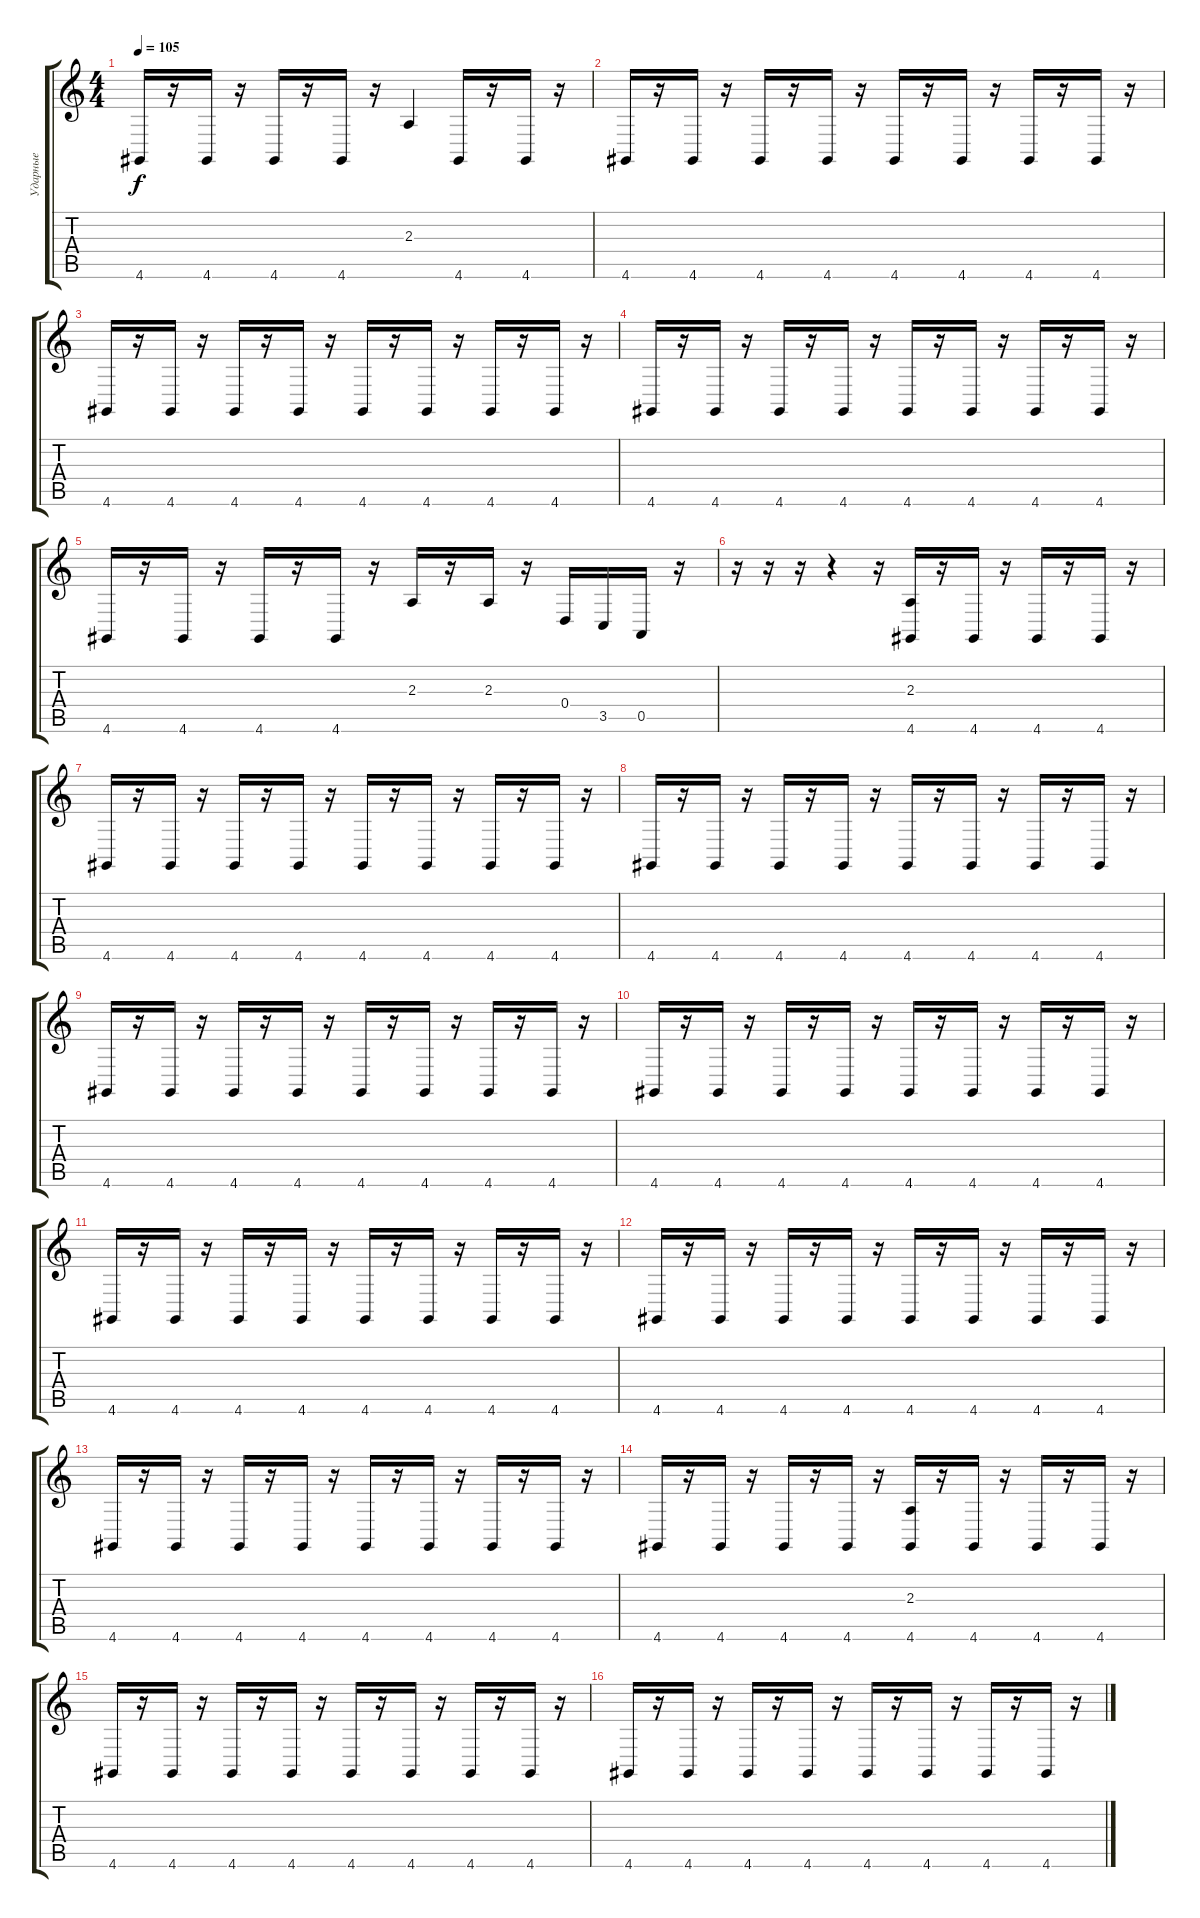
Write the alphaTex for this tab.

\track ("Ударные" "Ударные") {instrument synthdrum}
\staff {score tabs}
\tuning (E4 B3 G3 D3 A2 E2) {hide}
\ts (4 4)
\tempo 105
\clef g2
\ks c
4.6.16{dy f} r.16 4.6.16 r.16 4.6.16 r.16 4.6.16 r.16 2.3.4 4.6.16 r.16 4.6.16 r.16 |
4.6.16 r.16 4.6.16 r.16 4.6.16 r.16 4.6.16 r.16 4.6.16 r.16 4.6.16 r.16 4.6.16 r.16 4.6.16 r.16 |
4.6.16 r.16 4.6.16 r.16 4.6.16 r.16 4.6.16 r.16 4.6.16 r.16 4.6.16 r.16 4.6.16 r.16 4.6.16 r.16 |
4.6.16 r.16 4.6.16 r.16 4.6.16 r.16 4.6.16 r.16 4.6.16 r.16 4.6.16 r.16 4.6.16 r.16 4.6.16 r.16 |
4.6.16 r.16 4.6.16 r.16 4.6.16 r.16 4.6.16 r.16 2.3.16 r.16 2.3.16 r.16 0.4.16 3.5.16 0.5.16 r.16 |
r.16 r.16 r.16 r.4 r.16 (2.3 4.6).16 r.16 4.6.16 r.16 4.6.16 r.16 4.6.16 r.16 |
4.6.16 r.16 4.6.16 r.16 4.6.16 r.16 4.6.16 r.16 4.6.16 r.16 4.6.16 r.16 4.6.16 r.16 4.6.16 r.16 |
4.6.16 r.16 4.6.16 r.16 4.6.16 r.16 4.6.16 r.16 4.6.16 r.16 4.6.16 r.16 4.6.16 r.16 4.6.16 r.16 |
4.6.16 r.16 4.6.16 r.16 4.6.16 r.16 4.6.16 r.16 4.6.16 r.16 4.6.16 r.16 4.6.16 r.16 4.6.16 r.16 |
4.6.16 r.16 4.6.16 r.16 4.6.16 r.16 4.6.16 r.16 4.6.16 r.16 4.6.16 r.16 4.6.16 r.16 4.6.16 r.16 |
4.6.16 r.16 4.6.16 r.16 4.6.16 r.16 4.6.16 r.16 4.6.16 r.16 4.6.16 r.16 4.6.16 r.16 4.6.16 r.16 |
4.6.16 r.16 4.6.16 r.16 4.6.16 r.16 4.6.16 r.16 4.6.16 r.16 4.6.16 r.16 4.6.16 r.16 4.6.16 r.16 |
4.6.16 r.16 4.6.16 r.16 4.6.16 r.16 4.6.16 r.16 4.6.16 r.16 4.6.16 r.16 4.6.16 r.16 4.6.16 r.16 |
4.6.16 r.16 4.6.16 r.16 4.6.16 r.16 4.6.16 r.16 (2.3 4.6).16 r.16 4.6.16 r.16 4.6.16 r.16 4.6.16 r.16 |
4.6.16 r.16 4.6.16 r.16 4.6.16 r.16 4.6.16 r.16 4.6.16 r.16 4.6.16 r.16 4.6.16 r.16 4.6.16 r.16 |
4.6.16 r.16 4.6.16 r.16 4.6.16 r.16 4.6.16 r.16 4.6.16 r.16 4.6.16 r.16 4.6.16 r.16 4.6.16 r.16
